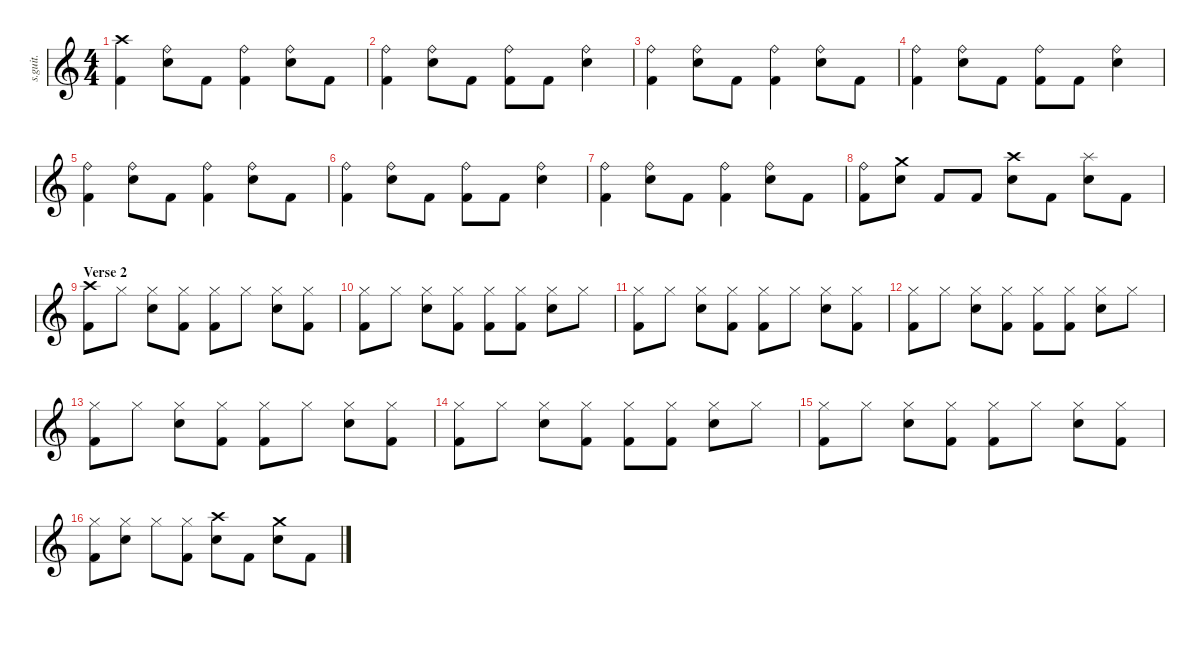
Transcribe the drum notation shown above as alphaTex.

\defaultSystemsLayout 4
\hideDynamics
\bracketExtendMode nobrackets
\track ("Steven Adler" "s.guit.") {instrument percussion}
\staff {score}
\articulation defaults
\ts (4 4)
\tempo (125 hide)
\clef g2
\ks c
("Crash high (hit)" "Kick (hit) 2").4{lyrics (0 "") lyrics (1 "") lyrics (2 "") lyrics (3 "") lyrics (4 "") dy f} ("Ride (bell)" "Snare (hit) 2").8{lyrics (0 "") lyrics (1 "") lyrics (2 "") lyrics (3 "") lyrics (4 "")} "Kick (hit) 2".8{lyrics (0 "") lyrics (1 "") lyrics (2 "") lyrics (3 "") lyrics (4 "")} ("Ride (bell)" "Kick (hit) 2").4{lyrics (0 "") lyrics (1 "") lyrics (2 "") lyrics (3 "") lyrics (4 "")} ("Ride (bell)" "Snare (hit) 2").8{lyrics (0 "") lyrics (1 "") lyrics (2 "") lyrics (3 "") lyrics (4 "")} "Kick (hit) 2".8{lyrics (0 "") lyrics (1 "") lyrics (2 "") lyrics (3 "") lyrics (4 "")} |
("Ride (bell)" "Kick (hit) 2").4{lyrics (0 "") lyrics (1 "") lyrics (2 "") lyrics (3 "") lyrics (4 "")} ("Ride (bell)" "Snare (hit) 2").8{lyrics (0 "") lyrics (1 "") lyrics (2 "") lyrics (3 "") lyrics (4 "")} "Kick (hit) 2".8{lyrics (0 "") lyrics (1 "") lyrics (2 "") lyrics (3 "") lyrics (4 "")} ("Ride (bell)" "Kick (hit) 2").8{lyrics (0 "") lyrics (1 "") lyrics (2 "") lyrics (3 "") lyrics (4 "")} "Kick (hit) 2".8{lyrics (0 "") lyrics (1 "") lyrics (2 "") lyrics (3 "") lyrics (4 "")} ("Ride (bell)" "Snare (hit) 2").4{lyrics (0 "") lyrics (1 "") lyrics (2 "") lyrics (3 "") lyrics (4 "")} |
("Ride (bell)" "Kick (hit) 2").4{lyrics (0 "") lyrics (1 "") lyrics (2 "") lyrics (3 "") lyrics (4 "")} ("Ride (bell)" "Snare (hit) 2").8{lyrics (0 "") lyrics (1 "") lyrics (2 "") lyrics (3 "") lyrics (4 "")} "Kick (hit) 2".8{lyrics (0 "") lyrics (1 "") lyrics (2 "") lyrics (3 "") lyrics (4 "")} ("Ride (bell)" "Kick (hit) 2").4{lyrics (0 "") lyrics (1 "") lyrics (2 "") lyrics (3 "") lyrics (4 "")} ("Ride (bell)" "Snare (hit) 2").8{lyrics (0 "") lyrics (1 "") lyrics (2 "") lyrics (3 "") lyrics (4 "")} "Kick (hit) 2".8{lyrics (0 "") lyrics (1 "") lyrics (2 "") lyrics (3 "") lyrics (4 "")} |
("Ride (bell)" "Kick (hit) 2").4{lyrics (0 "") lyrics (1 "") lyrics (2 "") lyrics (3 "") lyrics (4 "")} ("Ride (bell)" "Snare (hit) 2").8{lyrics (0 "") lyrics (1 "") lyrics (2 "") lyrics (3 "") lyrics (4 "")} "Kick (hit) 2".8{lyrics (0 "") lyrics (1 "") lyrics (2 "") lyrics (3 "") lyrics (4 "")} ("Ride (bell)" "Kick (hit) 2").8{lyrics (0 "") lyrics (1 "") lyrics (2 "") lyrics (3 "") lyrics (4 "")} "Kick (hit) 2".8{lyrics (0 "") lyrics (1 "") lyrics (2 "") lyrics (3 "") lyrics (4 "")} ("Ride (bell)" "Snare (hit) 2").4{lyrics (0 "") lyrics (1 "") lyrics (2 "") lyrics (3 "") lyrics (4 "")} |
("Ride (bell)" "Kick (hit) 2").4{lyrics (0 "") lyrics (1 "") lyrics (2 "") lyrics (3 "") lyrics (4 "")} ("Ride (bell)" "Snare (hit) 2").8{lyrics (0 "") lyrics (1 "") lyrics (2 "") lyrics (3 "") lyrics (4 "")} "Kick (hit) 2".8{lyrics (0 "") lyrics (1 "") lyrics (2 "") lyrics (3 "") lyrics (4 "")} ("Ride (bell)" "Kick (hit) 2").4{lyrics (0 "") lyrics (1 "") lyrics (2 "") lyrics (3 "") lyrics (4 "")} ("Ride (bell)" "Snare (hit) 2").8{lyrics (0 "") lyrics (1 "") lyrics (2 "") lyrics (3 "") lyrics (4 "")} "Kick (hit) 2".8{lyrics (0 "") lyrics (1 "") lyrics (2 "") lyrics (3 "") lyrics (4 "")} |
("Ride (bell)" "Kick (hit) 2").4{lyrics (0 "") lyrics (1 "") lyrics (2 "") lyrics (3 "") lyrics (4 "")} ("Ride (bell)" "Snare (hit) 2").8{lyrics (0 "") lyrics (1 "") lyrics (2 "") lyrics (3 "") lyrics (4 "")} "Kick (hit) 2".8{lyrics (0 "") lyrics (1 "") lyrics (2 "") lyrics (3 "") lyrics (4 "")} ("Ride (bell)" "Kick (hit) 2").8{lyrics (0 "") lyrics (1 "") lyrics (2 "") lyrics (3 "") lyrics (4 "")} "Kick (hit) 2".8{lyrics (0 "") lyrics (1 "") lyrics (2 "") lyrics (3 "") lyrics (4 "")} ("Ride (bell)" "Snare (hit) 2").4{lyrics (0 "") lyrics (1 "") lyrics (2 "") lyrics (3 "") lyrics (4 "")} |
("Ride (bell)" "Kick (hit) 2").4{lyrics (0 "") lyrics (1 "") lyrics (2 "") lyrics (3 "") lyrics (4 "")} ("Ride (bell)" "Snare (hit) 2").8{lyrics (0 "") lyrics (1 "") lyrics (2 "") lyrics (3 "") lyrics (4 "")} "Kick (hit) 2".8{lyrics (0 "") lyrics (1 "") lyrics (2 "") lyrics (3 "") lyrics (4 "")} ("Ride (bell)" "Kick (hit) 2").4{lyrics (0 "") lyrics (1 "") lyrics (2 "") lyrics (3 "") lyrics (4 "")} ("Ride (bell)" "Snare (hit) 2").8{lyrics (0 "") lyrics (1 "") lyrics (2 "") lyrics (3 "") lyrics (4 "")} "Kick (hit) 2".8{lyrics (0 "") lyrics (1 "") lyrics (2 "") lyrics (3 "") lyrics (4 "")} |
("Ride (bell)" "Kick (hit) 2").8{lyrics (0 "") lyrics (1 "") lyrics (2 "") lyrics (3 "") lyrics (4 "")} ("Crash medium (hit)" "Snare (hit) 2").8{lyrics (0 "") lyrics (1 "") lyrics (2 "") lyrics (3 "") lyrics (4 "")} "Kick (hit) 2".8{lyrics (0 "") lyrics (1 "") lyrics (2 "") lyrics (3 "") lyrics (4 "")} "Kick (hit) 2".8{lyrics (0 "") lyrics (1 "") lyrics (2 "") lyrics (3 "") lyrics (4 "")} ("Crash high (hit)" "Snare (hit) 2").8{lyrics (0 "") lyrics (1 "") lyrics (2 "") lyrics (3 "") lyrics (4 "")} "Kick (hit) 2".8{lyrics (0 "") lyrics (1 "") lyrics (2 "") lyrics (3 "") lyrics (4 "")} ("Splash (hit)" "Snare (hit) 2").8{lyrics (0 "") lyrics (1 "") lyrics (2 "") lyrics (3 "") lyrics (4 "")} "Kick (hit) 2".8{lyrics (0 "") lyrics (1 "") lyrics (2 "") lyrics (3 "") lyrics (4 "")} |
\section ("" "Verse 2")
("Crash high (hit)" "Kick (hit) 2").8{lyrics (0 "") lyrics (1 "") lyrics (2 "") lyrics (3 "") lyrics (4 "")} "Hi-Hat (closed)".8{lyrics (0 "") lyrics (1 "") lyrics (2 "") lyrics (3 "") lyrics (4 "")} ("Hi-Hat (closed)" "Snare (hit) 2").8{lyrics (0 "") lyrics (1 "") lyrics (2 "") lyrics (3 "") lyrics (4 "")} ("Hi-Hat (closed)" "Kick (hit) 2").8{lyrics (0 "") lyrics (1 "") lyrics (2 "") lyrics (3 "") lyrics (4 "")} ("Hi-Hat (closed)" "Kick (hit) 2").8{lyrics (0 "") lyrics (1 "") lyrics (2 "") lyrics (3 "") lyrics (4 "")} "Hi-Hat (closed)".8{lyrics (0 "") lyrics (1 "") lyrics (2 "") lyrics (3 "") lyrics (4 "")} ("Hi-Hat (closed)" "Snare (hit) 2").8{lyrics (0 "") lyrics (1 "") lyrics (2 "") lyrics (3 "") lyrics (4 "")} ("Hi-Hat (closed)" "Kick (hit) 2").8{lyrics (0 "") lyrics (1 "") lyrics (2 "") lyrics (3 "") lyrics (4 "")} |
("Hi-Hat (closed)" "Kick (hit) 2").8{lyrics (0 "") lyrics (1 "") lyrics (2 "") lyrics (3 "") lyrics (4 "")} "Hi-Hat (closed)".8{lyrics (0 "") lyrics (1 "") lyrics (2 "") lyrics (3 "") lyrics (4 "")} ("Hi-Hat (closed)" "Snare (hit) 2").8{lyrics (0 "") lyrics (1 "") lyrics (2 "") lyrics (3 "") lyrics (4 "")} ("Hi-Hat (closed)" "Kick (hit) 2").8{lyrics (0 "") lyrics (1 "") lyrics (2 "") lyrics (3 "") lyrics (4 "")} ("Hi-Hat (closed)" "Kick (hit) 2").8{lyrics (0 "") lyrics (1 "") lyrics (2 "") lyrics (3 "") lyrics (4 "")} ("Hi-Hat (closed)" "Kick (hit) 2").8{lyrics (0 "") lyrics (1 "") lyrics (2 "") lyrics (3 "") lyrics (4 "")} ("Hi-Hat (closed)" "Snare (hit) 2").8{lyrics (0 "") lyrics (1 "") lyrics (2 "") lyrics (3 "") lyrics (4 "")} "Hi-Hat (closed)".8{lyrics (0 "") lyrics (1 "") lyrics (2 "") lyrics (3 "") lyrics (4 "")} |
("Hi-Hat (closed)" "Kick (hit) 2").8{lyrics (0 "") lyrics (1 "") lyrics (2 "") lyrics (3 "") lyrics (4 "")} "Hi-Hat (closed)".8{lyrics (0 "") lyrics (1 "") lyrics (2 "") lyrics (3 "") lyrics (4 "")} ("Hi-Hat (closed)" "Snare (hit) 2").8{lyrics (0 "") lyrics (1 "") lyrics (2 "") lyrics (3 "") lyrics (4 "")} ("Hi-Hat (closed)" "Kick (hit) 2").8{lyrics (0 "") lyrics (1 "") lyrics (2 "") lyrics (3 "") lyrics (4 "")} ("Hi-Hat (closed)" "Kick (hit) 2").8{lyrics (0 "") lyrics (1 "") lyrics (2 "") lyrics (3 "") lyrics (4 "")} "Hi-Hat (closed)".8{lyrics (0 "") lyrics (1 "") lyrics (2 "") lyrics (3 "") lyrics (4 "")} ("Hi-Hat (closed)" "Snare (hit) 2").8{lyrics (0 "") lyrics (1 "") lyrics (2 "") lyrics (3 "") lyrics (4 "")} ("Hi-Hat (closed)" "Kick (hit) 2").8{lyrics (0 "") lyrics (1 "") lyrics (2 "") lyrics (3 "") lyrics (4 "")} |
("Hi-Hat (closed)" "Kick (hit) 2").8{lyrics (0 "") lyrics (1 "") lyrics (2 "") lyrics (3 "") lyrics (4 "")} "Hi-Hat (closed)".8{lyrics (0 "") lyrics (1 "") lyrics (2 "") lyrics (3 "") lyrics (4 "")} ("Hi-Hat (closed)" "Snare (hit) 2").8{lyrics (0 "") lyrics (1 "") lyrics (2 "") lyrics (3 "") lyrics (4 "")} ("Hi-Hat (closed)" "Kick (hit) 2").8{lyrics (0 "") lyrics (1 "") lyrics (2 "") lyrics (3 "") lyrics (4 "")} ("Hi-Hat (closed)" "Kick (hit) 2").8{lyrics (0 "") lyrics (1 "") lyrics (2 "") lyrics (3 "") lyrics (4 "")} ("Hi-Hat (closed)" "Kick (hit) 2").8{lyrics (0 "") lyrics (1 "") lyrics (2 "") lyrics (3 "") lyrics (4 "")} ("Hi-Hat (closed)" "Snare (hit) 2").8{lyrics (0 "") lyrics (1 "") lyrics (2 "") lyrics (3 "") lyrics (4 "")} "Hi-Hat (closed)".8{lyrics (0 "") lyrics (1 "") lyrics (2 "") lyrics (3 "") lyrics (4 "")} |
("Hi-Hat (closed)" "Kick (hit) 2").8{lyrics (0 "") lyrics (1 "") lyrics (2 "") lyrics (3 "") lyrics (4 "")} "Hi-Hat (closed)".8{lyrics (0 "") lyrics (1 "") lyrics (2 "") lyrics (3 "") lyrics (4 "")} ("Hi-Hat (closed)" "Snare (hit) 2").8{lyrics (0 "") lyrics (1 "") lyrics (2 "") lyrics (3 "") lyrics (4 "")} ("Hi-Hat (closed)" "Kick (hit) 2").8{lyrics (0 "") lyrics (1 "") lyrics (2 "") lyrics (3 "") lyrics (4 "")} ("Hi-Hat (closed)" "Kick (hit) 2").8{lyrics (0 "") lyrics (1 "") lyrics (2 "") lyrics (3 "") lyrics (4 "")} "Hi-Hat (closed)".8{lyrics (0 "") lyrics (1 "") lyrics (2 "") lyrics (3 "") lyrics (4 "")} ("Hi-Hat (closed)" "Snare (hit) 2").8{lyrics (0 "") lyrics (1 "") lyrics (2 "") lyrics (3 "") lyrics (4 "")} ("Hi-Hat (closed)" "Kick (hit) 2").8{lyrics (0 "") lyrics (1 "") lyrics (2 "") lyrics (3 "") lyrics (4 "")} |
("Hi-Hat (closed)" "Kick (hit) 2").8{lyrics (0 "") lyrics (1 "") lyrics (2 "") lyrics (3 "") lyrics (4 "")} "Hi-Hat (closed)".8{lyrics (0 "") lyrics (1 "") lyrics (2 "") lyrics (3 "") lyrics (4 "")} ("Hi-Hat (closed)" "Snare (hit) 2").8{lyrics (0 "") lyrics (1 "") lyrics (2 "") lyrics (3 "") lyrics (4 "")} ("Hi-Hat (closed)" "Kick (hit) 2").8{lyrics (0 "") lyrics (1 "") lyrics (2 "") lyrics (3 "") lyrics (4 "")} ("Hi-Hat (closed)" "Kick (hit) 2").8{lyrics (0 "") lyrics (1 "") lyrics (2 "") lyrics (3 "") lyrics (4 "")} ("Hi-Hat (closed)" "Kick (hit) 2").8{lyrics (0 "") lyrics (1 "") lyrics (2 "") lyrics (3 "") lyrics (4 "")} ("Hi-Hat (closed)" "Snare (hit) 2").8{lyrics (0 "") lyrics (1 "") lyrics (2 "") lyrics (3 "") lyrics (4 "")} "Hi-Hat (closed)".8{lyrics (0 "") lyrics (1 "") lyrics (2 "") lyrics (3 "") lyrics (4 "")} |
("Hi-Hat (closed)" "Kick (hit) 2").8{lyrics (0 "") lyrics (1 "") lyrics (2 "") lyrics (3 "") lyrics (4 "")} "Hi-Hat (closed)".8{lyrics (0 "") lyrics (1 "") lyrics (2 "") lyrics (3 "") lyrics (4 "")} ("Hi-Hat (closed)" "Snare (hit) 2").8{lyrics (0 "") lyrics (1 "") lyrics (2 "") lyrics (3 "") lyrics (4 "")} ("Hi-Hat (closed)" "Kick (hit) 2").8{lyrics (0 "") lyrics (1 "") lyrics (2 "") lyrics (3 "") lyrics (4 "")} ("Hi-Hat (closed)" "Kick (hit) 2").8{lyrics (0 "") lyrics (1 "") lyrics (2 "") lyrics (3 "") lyrics (4 "")} "Hi-Hat (closed)".8{lyrics (0 "") lyrics (1 "") lyrics (2 "") lyrics (3 "") lyrics (4 "")} ("Hi-Hat (closed)" "Snare (hit) 2").8{lyrics (0 "") lyrics (1 "") lyrics (2 "") lyrics (3 "") lyrics (4 "")} ("Hi-Hat (closed)" "Kick (hit) 2").8{lyrics (0 "") lyrics (1 "") lyrics (2 "") lyrics (3 "") lyrics (4 "")} |
("Hi-Hat (closed)" "Kick (hit) 2").8{lyrics (0 "") lyrics (1 "") lyrics (2 "") lyrics (3 "") lyrics (4 "")} ("Hi-Hat (closed)" "Snare (hit) 2").8{lyrics (0 "") lyrics (1 "") lyrics (2 "") lyrics (3 "") lyrics (4 "")} "Hi-Hat (closed)".8{lyrics (0 "") lyrics (1 "") lyrics (2 "") lyrics (3 "") lyrics (4 "")} ("Hi-Hat (closed)" "Kick (hit) 2").8{lyrics (0 "") lyrics (1 "") lyrics (2 "") lyrics (3 "") lyrics (4 "")} ("Crash high (hit)" "Snare (hit) 2").8{lyrics (0 "") lyrics (1 "") lyrics (2 "") lyrics (3 "") lyrics (4 "")} "Kick (hit) 2".8{lyrics (0 "") lyrics (1 "") lyrics (2 "") lyrics (3 "") lyrics (4 "")} ("Crash medium (hit)" "Snare (hit) 2").8{lyrics (0 "") lyrics (1 "") lyrics (2 "") lyrics (3 "") lyrics (4 "")} "Kick (hit) 2".8{lyrics (0 "") lyrics (1 "") lyrics (2 "") lyrics (3 "") lyrics (4 "")}
